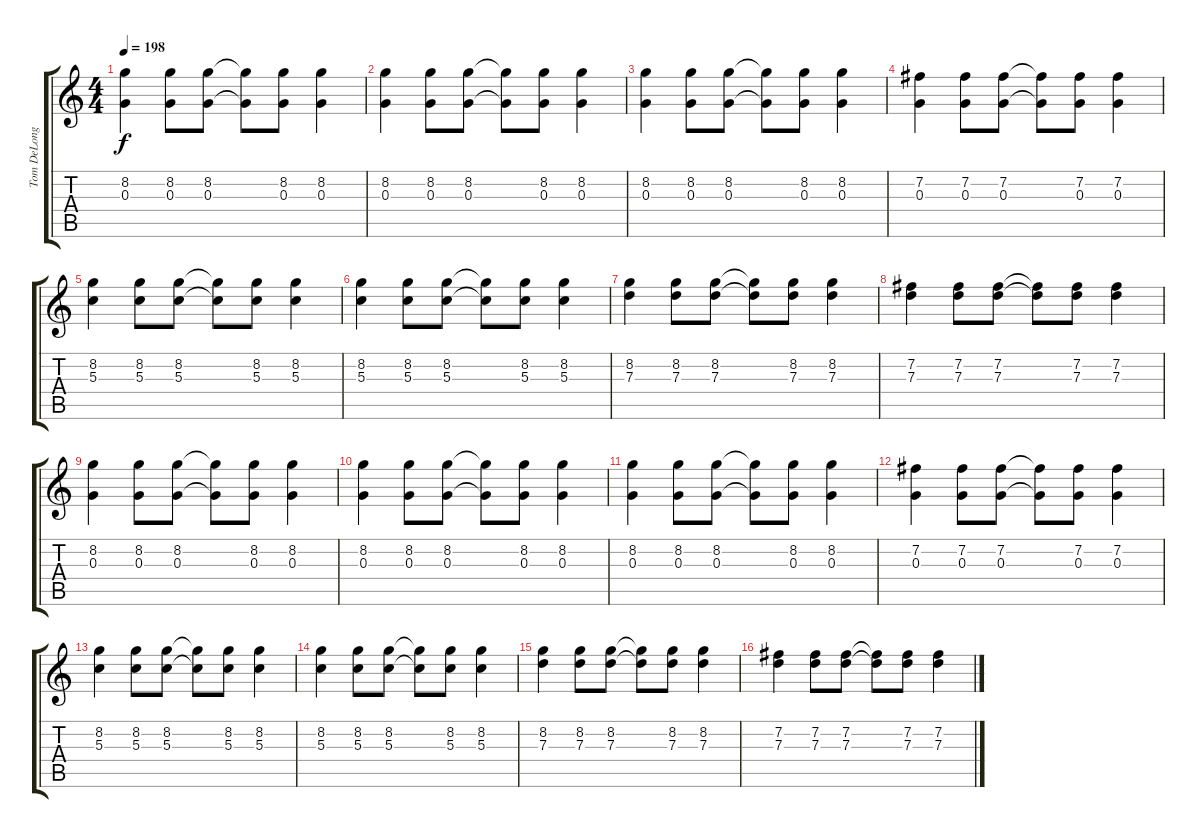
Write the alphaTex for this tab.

\track ("Tom DeLonge: Guitar 1" "Tom DeLong") {instrument overdrivenguitar}
\staff {score tabs}
\tuning (E4 B3 G3 D3 A2 E2) {hide}
\ts (4 4)
\tempo 198
\clef g2
\ks c
(8.2 0.3).4{dy f} (8.2 0.3).8 (8.2 0.3).8 (8.2{t} 0.3{t}).8 (8.2 0.3).8 (8.2 0.3).4 |
(8.2 0.3).4 (8.2 0.3).8 (8.2 0.3).8 (8.2{t} 0.3{t}).8 (8.2 0.3).8 (8.2 0.3).4 |
(8.2 0.3).4 (8.2 0.3).8 (8.2 0.3).8 (8.2{t} 0.3{t}).8 (8.2 0.3).8 (8.2 0.3).4 |
(7.2 0.3).4 (7.2 0.3).8 (7.2 0.3).8 (7.2{t} 0.3{t}).8 (7.2 0.3).8 (7.2 0.3).4 |
(8.2 5.3).4 (8.2 5.3).8 (8.2 5.3).8 (8.2{t} 5.3{t}).8 (8.2 5.3).8 (8.2 5.3).4 |
(8.2 5.3).4 (8.2 5.3).8 (8.2 5.3).8 (8.2{t} 5.3{t}).8 (8.2 5.3).8 (8.2 5.3).4 |
(8.2 7.3).4 (8.2 7.3).8 (8.2 7.3).8 (8.2{t} 7.3{t}).8 (8.2 7.3).8 (8.2 7.3).4 |
(7.2 7.3).4 (7.2 7.3).8 (7.2 7.3).8 (7.2{t} 7.3{t}).8 (7.2 7.3).8 (7.2 7.3).4 |
(8.2 0.3).4 (8.2 0.3).8 (8.2 0.3).8 (8.2{t} 0.3{t}).8 (8.2 0.3).8 (8.2 0.3).4 |
(8.2 0.3).4 (8.2 0.3).8 (8.2 0.3).8 (8.2{t} 0.3{t}).8 (8.2 0.3).8 (8.2 0.3).4 |
(8.2 0.3).4 (8.2 0.3).8 (8.2 0.3).8 (8.2{t} 0.3{t}).8 (8.2 0.3).8 (8.2 0.3).4 |
(7.2 0.3).4 (7.2 0.3).8 (7.2 0.3).8 (7.2{t} 0.3{t}).8 (7.2 0.3).8 (7.2 0.3).4 |
(8.2 5.3).4 (8.2 5.3).8 (8.2 5.3).8 (8.2{t} 5.3{t}).8 (8.2 5.3).8 (8.2 5.3).4 |
(8.2 5.3).4 (8.2 5.3).8 (8.2 5.3).8 (8.2{t} 5.3{t}).8 (8.2 5.3).8 (8.2 5.3).4 |
(8.2 7.3).4 (8.2 7.3).8 (8.2 7.3).8 (8.2{t} 7.3{t}).8 (8.2 7.3).8 (8.2 7.3).4 |
(7.2 7.3).4 (7.2 7.3).8 (7.2 7.3).8 (7.2{t} 7.3{t}).8 (7.2 7.3).8 (7.2 7.3).4
